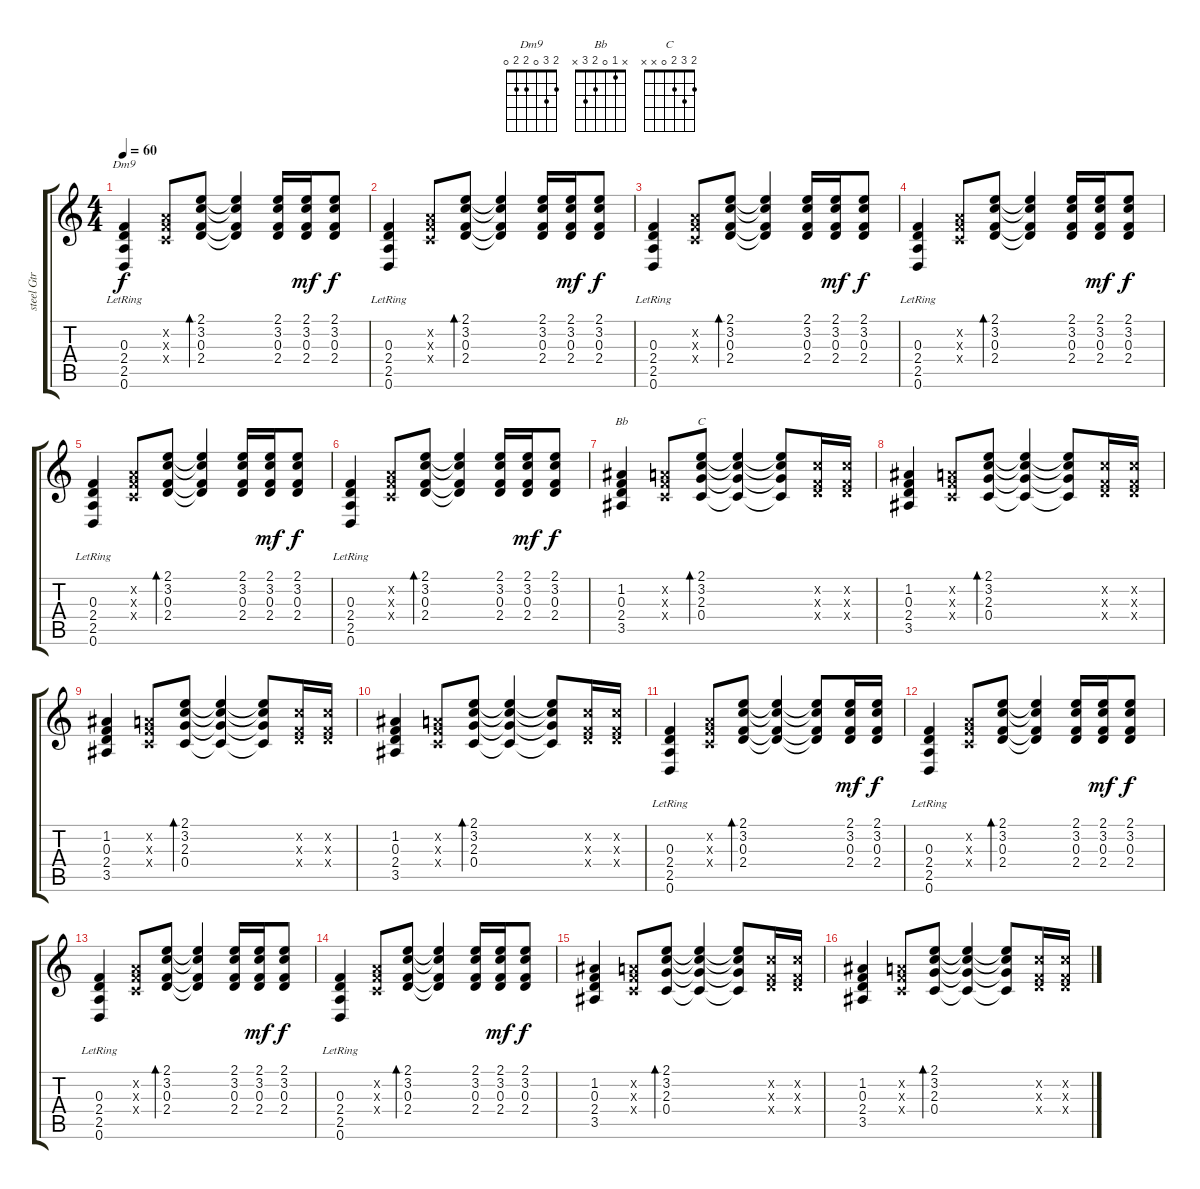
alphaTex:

\track ("steel Gtr" "steel Gtr") {instrument acousticguitarsteel}
\staff {score tabs}
\tuning (D4 A3 F3 C3 G2 D2) {hide}
\chord ("Dm9" 2 3 0 2 2 0)
\chord ("Bb" x 1 0 2 3 x)
\chord ("C" 2 3 2 0 x x)
\ts (4 4)
\tempo 60
\clef g2
\ks c
(0.3 2.4 2.5 0.6{lr}).4{ch "Dm9" dy f} (0.2{x} 0.3{x} 0.4{x}).8 (2.1 3.2 0.3 2.4).8{bd 60} (2.1{t} 3.2{t} 0.3{t} 2.4{t}).4 (2.1 3.2 0.3 2.4).16 (2.1 3.2 0.3 2.4).16{dy mf} (2.1 3.2 0.3 2.4).8{dy f} |
(0.3 2.4 2.5 0.6{lr}).4 (0.2{x} 0.3{x} 0.4{x}).8 (2.1 3.2 0.3 2.4).8{bd 60} (2.1{t} 3.2{t} 0.3{t} 2.4{t}).4 (2.1 3.2 0.3 2.4).16 (2.1 3.2 0.3 2.4).16{dy mf} (2.1 3.2 0.3 2.4).8{dy f} |
(0.3 2.4 2.5 0.6{lr}).4 (0.2{x} 0.3{x} 0.4{x}).8 (2.1 3.2 0.3 2.4).8{bd 60} (2.1{t} 3.2{t} 0.3{t} 2.4{t}).4 (2.1 3.2 0.3 2.4).16 (2.1 3.2 0.3 2.4).16{dy mf} (2.1 3.2 0.3 2.4).8{dy f} |
(0.3 2.4 2.5 0.6{lr}).4 (0.2{x} 0.3{x} 0.4{x}).8 (2.1 3.2 0.3 2.4).8{bd 60} (2.1{t} 3.2{t} 0.3{t} 2.4{t}).4 (2.1 3.2 0.3 2.4).16 (2.1 3.2 0.3 2.4).16{dy mf} (2.1 3.2 0.3 2.4).8{dy f} |
(0.3 2.4 2.5 0.6{lr}).4 (0.2{x} 0.3{x} 0.4{x}).8 (2.1 3.2 0.3 2.4).8{bd 60} (2.1{t} 3.2{t} 0.3{t} 2.4{t}).4 (2.1 3.2 0.3 2.4).16 (2.1 3.2 0.3 2.4).16{dy mf} (2.1 3.2 0.3 2.4).8{dy f} |
(0.3 2.4 2.5 0.6{lr}).4 (0.2{x} 0.3{x} 0.4{x}).8 (2.1 3.2 0.3 2.4).8{bd 60} (2.1{t} 3.2{t} 0.3{t} 2.4{t}).4 (2.1 3.2 0.3 2.4).16 (2.1 3.2 0.3 2.4).16{dy mf} (2.1 3.2 0.3 2.4).8{dy f} |
(1.2 0.3 2.4 3.5).4{ch "Bb"} (0.2{x} 0.3{x} 0.4{x}).8 (2.1 3.2 2.3 0.4).8{bd 60 ch "C"} (2.1{t} 3.2{t} 2.3{t} 0.4{t}).4 (2.1{t} 3.2{t} 2.3{t} 0.4{t}).8 (3.2{x} 0.3{x} 2.4{x}).16 (3.2{x} 0.3{x} 2.4{x}).16 |
(1.2 0.3 2.4 3.5).4 (0.2{x} 0.3{x} 0.4{x}).8 (2.1 3.2 2.3 0.4).8{bd 60} (2.1{t} 3.2{t} 2.3{t} 0.4{t}).4 (2.1{t} 3.2{t} 2.3{t} 0.4{t}).8 (3.2{x} 0.3{x} 2.4{x}).16 (3.2{x} 0.3{x} 2.4{x}).16 |
(1.2 0.3 2.4 3.5).4 (0.2{x} 0.3{x} 0.4{x}).8 (2.1 3.2 2.3 0.4).8{bd 60} (2.1{t} 3.2{t} 2.3{t} 0.4{t}).4 (2.1{t} 3.2{t} 2.3{t} 0.4{t}).8 (3.2{x} 0.3{x} 2.4{x}).16 (3.2{x} 0.3{x} 2.4{x}).16 |
(1.2 0.3 2.4 3.5).4 (0.2{x} 0.3{x} 0.4{x}).8 (2.1 3.2 2.3 0.4).8{bd 60} (2.1{t} 3.2{t} 2.3{t} 0.4{t}).4 (2.1{t} 3.2{t} 2.3{t} 0.4{t}).8 (3.2{x} 0.3{x} 2.4{x}).16 (3.2{x} 0.3{x} 2.4{x}).16 |
(0.3 2.4 2.5 0.6{lr}).4 (0.2{x} 0.3{x} 0.4{x}).8 (2.1 3.2 0.3 2.4).8{bd 60} (2.1{t} 3.2{t} 0.3{t} 2.4{t}).4 (2.1{t} 3.2{t} 0.3{t} 2.4{t}).8 (2.1 3.2 0.3 2.4).16{dy mf} (2.1 3.2 0.3 2.4).16{dy f} |
(0.3 2.4 2.5 0.6{lr}).4 (0.2{x} 0.3{x} 0.4{x}).8 (2.1 3.2 0.3 2.4).8{bd 60} (2.1{t} 3.2{t} 0.3{t} 2.4{t}).4 (2.1 3.2 0.3 2.4).16 (2.1 3.2 0.3 2.4).16{dy mf} (2.1 3.2 0.3 2.4).8{dy f} |
(0.3 2.4 2.5 0.6{lr}).4 (0.2{x} 0.3{x} 0.4{x}).8 (2.1 3.2 0.3 2.4).8{bd 60} (2.1{t} 3.2{t} 0.3{t} 2.4{t}).4 (2.1 3.2 0.3 2.4).16 (2.1 3.2 0.3 2.4).16{dy mf} (2.1 3.2 0.3 2.4).8{dy f} |
(0.3 2.4 2.5 0.6{lr}).4 (0.2{x} 0.3{x} 0.4{x}).8 (2.1 3.2 0.3 2.4).8{bd 60} (2.1{t} 3.2{t} 0.3{t} 2.4{t}).4 (2.1 3.2 0.3 2.4).16 (2.1 3.2 0.3 2.4).16{dy mf} (2.1 3.2 0.3 2.4).8{dy f} |
(1.2 0.3 2.4 3.5).4 (0.2{x} 0.3{x} 0.4{x}).8 (2.1 3.2 2.3 0.4).8{bd 60} (2.1{t} 3.2{t} 2.3{t} 0.4{t}).4 (2.1{t} 3.2{t} 2.3{t} 0.4{t}).8 (3.2{x} 0.3{x} 2.4{x}).16 (3.2{x} 0.3{x} 2.4{x}).16 |
(1.2 0.3 2.4 3.5).4 (0.2{x} 0.3{x} 0.4{x}).8 (2.1 3.2 2.3 0.4).8{bd 60} (2.1{t} 3.2{t} 2.3{t} 0.4{t}).4 (2.1{t} 3.2{t} 2.3{t} 0.4{t}).8 (3.2{x} 0.3{x} 2.4{x}).16 (3.2{x} 0.3{x} 2.4{x}).16
